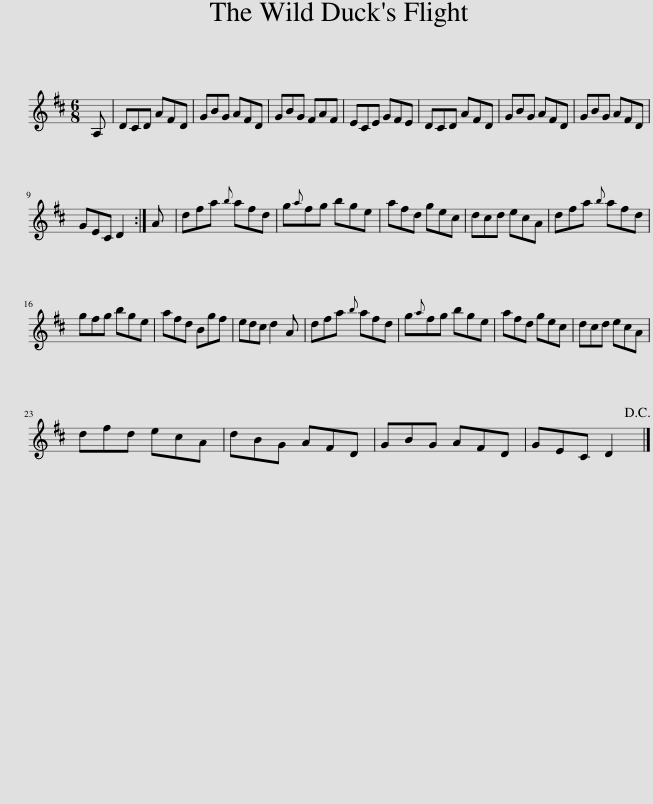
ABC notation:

X:1
L:1/8
M:6/8
I:linebreak $
K:D
V:1 treble
V:1
 A, | DCD AFD | GBG AFD | GBG FAF | ECE GFE | %5
 DCD AFD | GBG AFD | GBG AFD |$ GEC D2 :| A | %10
 dfa{b} afd | g{a}fg bge | afd gec | dcd ecA | dfa{b} afd |$ %15
 gfg bge | afd Bgf | edc d2 A | dfa{b} afd | g{a}fg bge | %20
 afd gec | dcd ecA |$ dfd ecA | dBG AFD | GBG AFD | %25
 GEC D2!D.C.! |] %26
